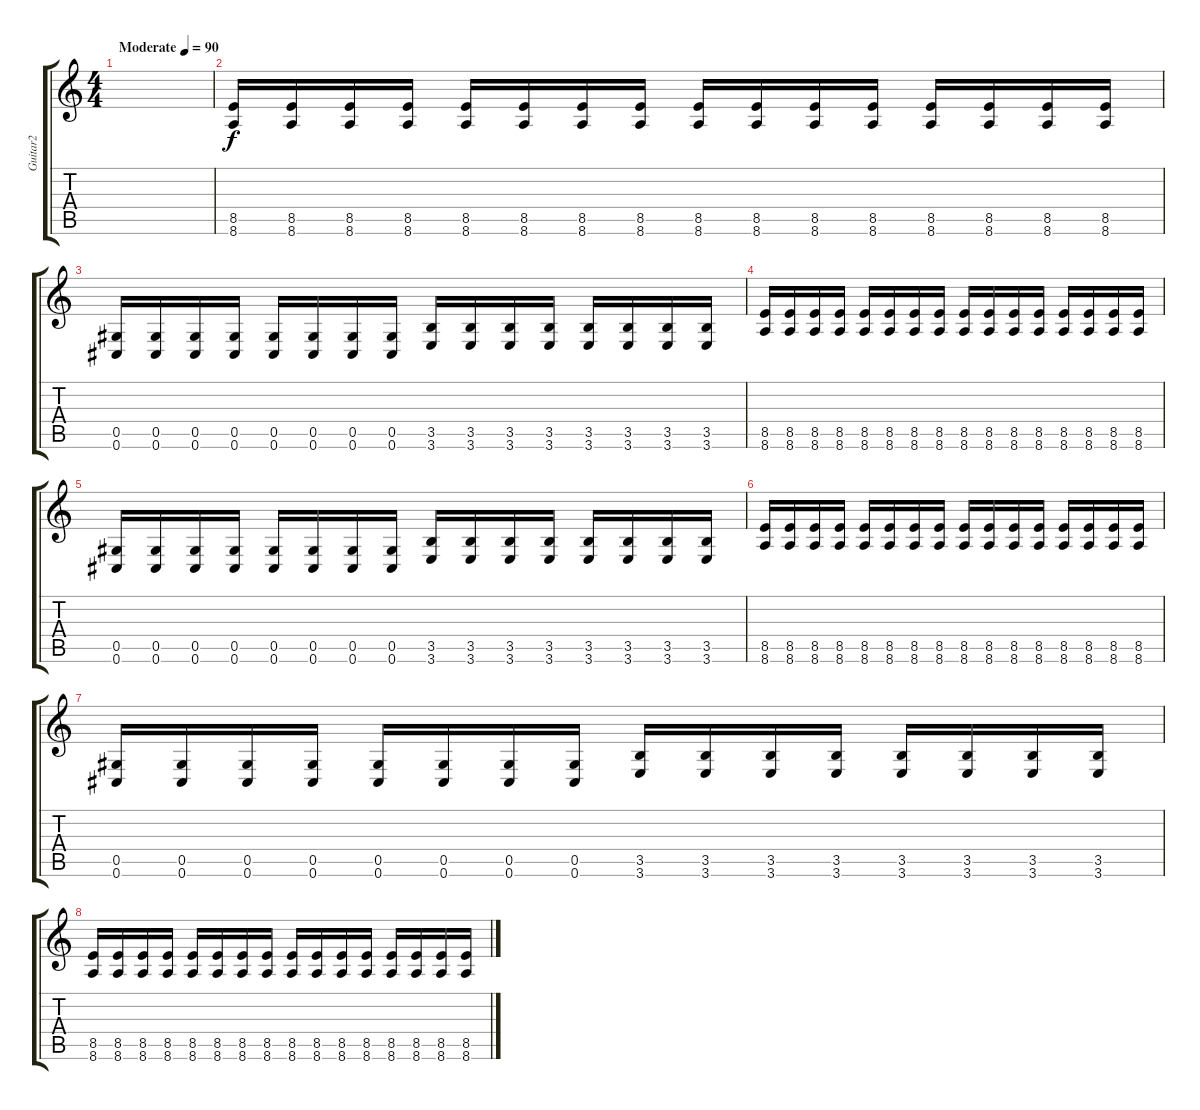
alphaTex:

\track ("Guitar2" "Guitar2") {instrument distortionguitar}
\staff {score tabs}
\tuning (Eb4 Bb3 Gb3 Db3 Ab2 Db2) {hide}
\ts (4 4)
\tempo (90 "Moderate")
\clef g2
\ks c
|
(8.5 8.6).16 (8.5 8.6).16 (8.5 8.6).16 (8.5 8.6).16 (8.5 8.6).16 (8.5 8.6).16 (8.5 8.6).16 (8.5 8.6).16 (8.5 8.6).16 (8.5 8.6).16 (8.5 8.6).16 (8.5 8.6).16 (8.5 8.6).16 (8.5 8.6).16 (8.5 8.6).16 (8.5 8.6).16 |
(0.5 0.6).16 (0.5 0.6).16 (0.5 0.6).16 (0.5 0.6).16 (0.5 0.6).16 (0.5 0.6).16 (0.5 0.6).16 (0.5 0.6).16 (3.5 3.6).16 (3.5 3.6).16 (3.5 3.6).16 (3.5 3.6).16 (3.5 3.6).16 (3.5 3.6).16 (3.5 3.6).16 (3.5 3.6).16 |
(8.5 8.6).16 (8.5 8.6).16 (8.5 8.6).16 (8.5 8.6).16 (8.5 8.6).16 (8.5 8.6).16 (8.5 8.6).16 (8.5 8.6).16 (8.5 8.6).16 (8.5 8.6).16 (8.5 8.6).16 (8.5 8.6).16 (8.5 8.6).16 (8.5 8.6).16 (8.5 8.6).16 (8.5 8.6).16 |
(0.5 0.6).16 (0.5 0.6).16 (0.5 0.6).16 (0.5 0.6).16 (0.5 0.6).16 (0.5 0.6).16 (0.5 0.6).16 (0.5 0.6).16 (3.5 3.6).16 (3.5 3.6).16 (3.5 3.6).16 (3.5 3.6).16 (3.5 3.6).16 (3.5 3.6).16 (3.5 3.6).16 (3.5 3.6).16 |
(8.5 8.6).16 (8.5 8.6).16 (8.5 8.6).16 (8.5 8.6).16 (8.5 8.6).16 (8.5 8.6).16 (8.5 8.6).16 (8.5 8.6).16 (8.5 8.6).16 (8.5 8.6).16 (8.5 8.6).16 (8.5 8.6).16 (8.5 8.6).16 (8.5 8.6).16 (8.5 8.6).16 (8.5 8.6).16 |
(0.5 0.6).16 (0.5 0.6).16 (0.5 0.6).16 (0.5 0.6).16 (0.5 0.6).16 (0.5 0.6).16 (0.5 0.6).16 (0.5 0.6).16 (3.5 3.6).16 (3.5 3.6).16 (3.5 3.6).16 (3.5 3.6).16 (3.5 3.6).16 (3.5 3.6).16 (3.5 3.6).16 (3.5 3.6).16 |
(8.5 8.6).16 (8.5 8.6).16 (8.5 8.6).16 (8.5 8.6).16 (8.5 8.6).16 (8.5 8.6).16 (8.5 8.6).16 (8.5 8.6).16 (8.5 8.6).16 (8.5 8.6).16 (8.5 8.6).16 (8.5 8.6).16 (8.5 8.6).16 (8.5 8.6).16 (8.5 8.6).16 (8.5 8.6).16
